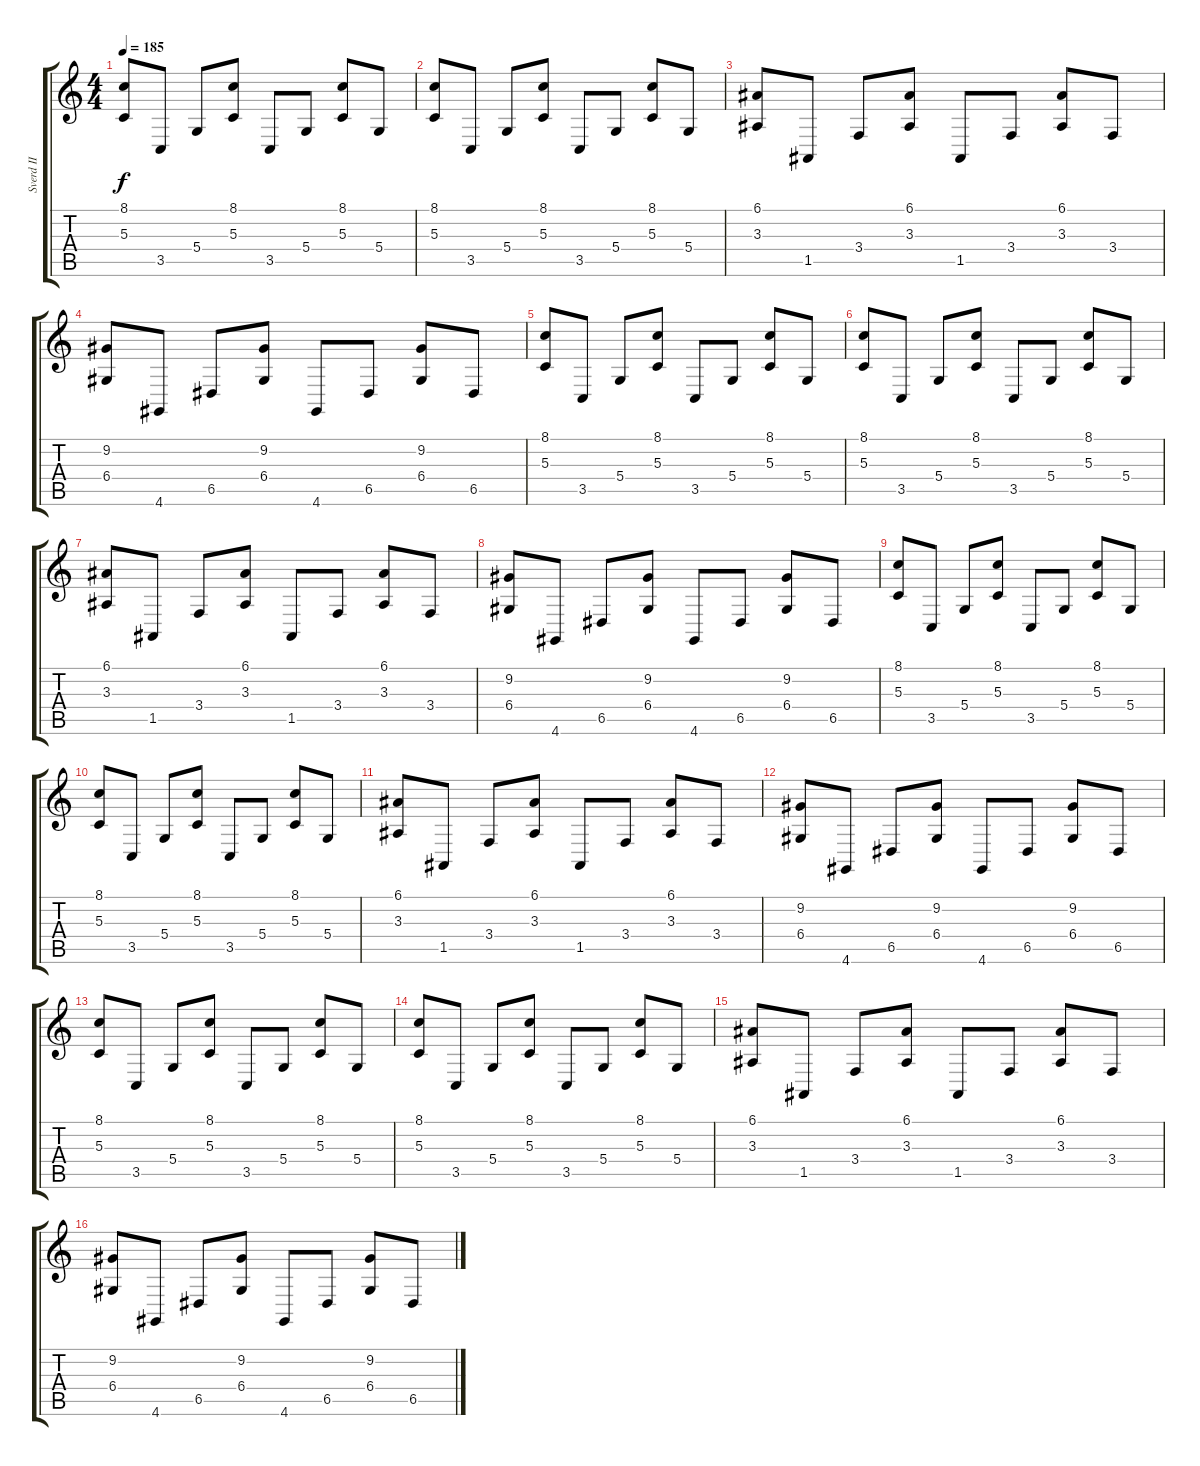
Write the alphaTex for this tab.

\track ("Sverd II" "Sverd II") {instrument stringensemble1}
\staff {score tabs}
\tuning (E4 B3 G3 D3 A2 E2) {hide}
\ts (4 4)
\tempo 185
\clef g2
\ks c
(8.1 5.3).8{dy f} 3.5.8 5.4.8 (8.1 5.3).8 3.5.8 5.4.8 (8.1 5.3).8 5.4.8 |
(8.1 5.3).8 3.5.8 5.4.8 (8.1 5.3).8 3.5.8 5.4.8 (8.1 5.3).8 5.4.8 |
(6.1 3.3).8 1.5.8 3.4.8 (6.1 3.3).8 1.5.8 3.4.8 (6.1 3.3).8 3.4.8 |
(9.2 6.4).8 4.6.8 6.5.8 (9.2 6.4).8 4.6.8 6.5.8 (9.2 6.4).8 6.5.8 |
(8.1 5.3).8 3.5.8 5.4.8 (8.1 5.3).8 3.5.8 5.4.8 (8.1 5.3).8 5.4.8 |
(8.1 5.3).8 3.5.8 5.4.8 (8.1 5.3).8 3.5.8 5.4.8 (8.1 5.3).8 5.4.8 |
(6.1 3.3).8 1.5.8 3.4.8 (6.1 3.3).8 1.5.8 3.4.8 (6.1 3.3).8 3.4.8 |
(9.2 6.4).8 4.6.8 6.5.8 (9.2 6.4).8 4.6.8 6.5.8 (9.2 6.4).8 6.5.8 |
(8.1 5.3).8 3.5.8 5.4.8 (8.1 5.3).8 3.5.8 5.4.8 (8.1 5.3).8 5.4.8 |
(8.1 5.3).8 3.5.8 5.4.8 (8.1 5.3).8 3.5.8 5.4.8 (8.1 5.3).8 5.4.8 |
(6.1 3.3).8 1.5.8 3.4.8 (6.1 3.3).8 1.5.8 3.4.8 (6.1 3.3).8 3.4.8 |
(9.2 6.4).8 4.6.8 6.5.8 (9.2 6.4).8 4.6.8 6.5.8 (9.2 6.4).8 6.5.8 |
(8.1 5.3).8 3.5.8 5.4.8 (8.1 5.3).8 3.5.8 5.4.8 (8.1 5.3).8 5.4.8 |
(8.1 5.3).8 3.5.8 5.4.8 (8.1 5.3).8 3.5.8 5.4.8 (8.1 5.3).8 5.4.8 |
(6.1 3.3).8 1.5.8 3.4.8 (6.1 3.3).8 1.5.8 3.4.8 (6.1 3.3).8 3.4.8 |
(9.2 6.4).8 4.6.8 6.5.8 (9.2 6.4).8 4.6.8 6.5.8 (9.2 6.4).8 6.5.8
